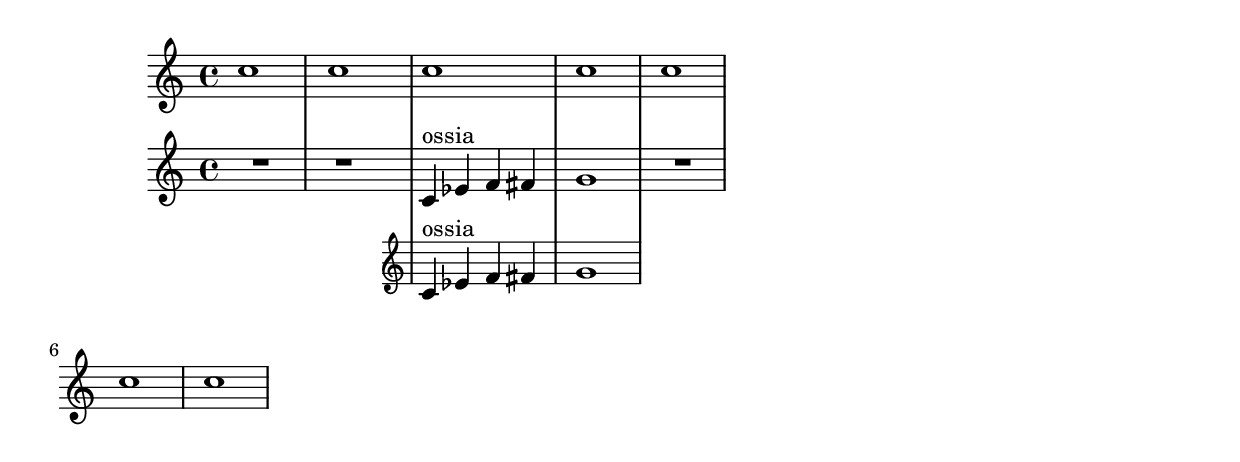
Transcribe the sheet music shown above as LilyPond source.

\header { texidoc = "A temporary ossia in an instrumental part may
    be printed using a separate, short staff. A simpler solution is 
    also given: instantiate a full staff, and let 
    @code{RemoveEmptyStaffContext} take out the unused parts.
" }

\version "2.1.30"

\score {
    \notes\relative c''
    \new StaffGroup \with {
	\remove "System_start_delimiter_engraver"
	\override SpanBar #'glyph = #":"
    } <<

	%% solution 1
	{ c1 c1
	<<
	    { c1 c1 } 
	    \new Staff \with {
		\remove "Time_signature_engraver"
	    } {
		c,4^"ossia" es f fis g1
	    }
	>>
	  c1 \break c c }

	%% solution 2
	\new Staff { R1*2 c,4^"ossia" es f fis g1 R1 * 3 }
    >>
    

    \paper {
	raggedright= ##t
	\context {\RemoveEmptyStaffContext}
	\context {
	    \ScoreContext
	    \remove System_start_delimiter_engraver
	    }
    }
}

